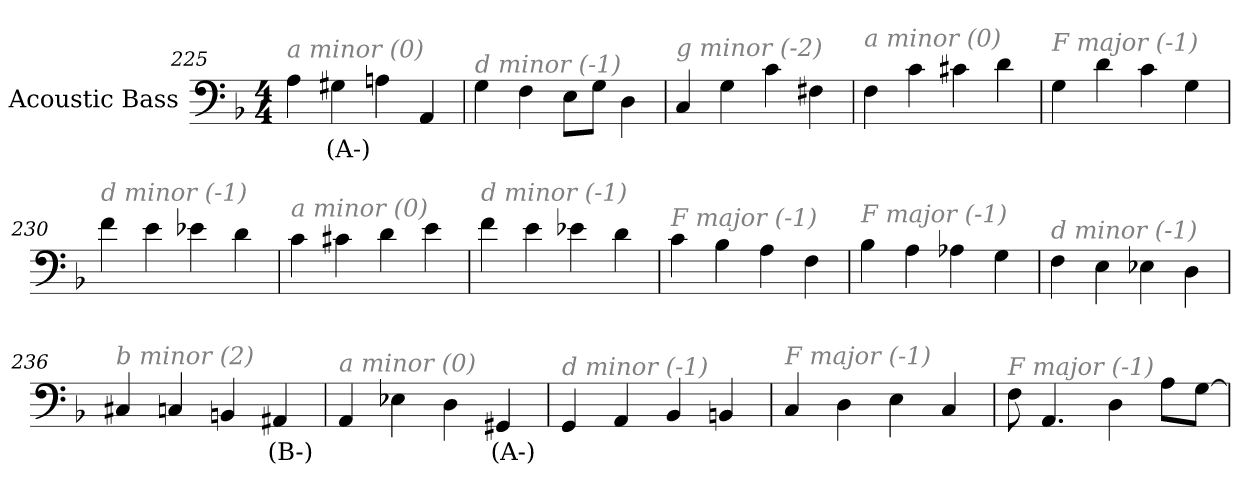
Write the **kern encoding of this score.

**kern	**text
*part1	*part1
*staff1	*staff1
*I"Acoustic Bass	*
*clefF4	*
*ITrd7c12	*
*k[b-]	*
*F:	*
*M4/4	*
=225	=225
!LO:TX:i:color=#808080:t=a minor (0)	!
4AA	.
4GG#Xi	(A-)
4AAn	.
4AAA	.
=226	=226
!LO:TX:i:color=#808080:t=d minor (-1)	!
4GG	.
4FF	.
8EEL	.
8GGJ	.
4DD	.
=227	=227
!LO:TX:i:color=#808080:t=g minor (-2)	!
4CC	.
4GG	.
4C	.
4FF#X	.
=228	=228
!LO:TX:i:color=#808080:t=a minor (0)	!
4FF	.
4C	.
4C#X	.
4D	.
=229	=229
!LO:TX:i:color=#808080:t=F major (-1)	!
4GG	.
4D	.
4C	.
4GG	.
=230	=230
!LO:TX:i:color=#808080:t=d minor (-1)	!
4F	.
4E	.
4E-X	.
4D	.
=231	=231
!LO:TX:i:color=#808080:t=a minor (0)	!
4C	.
4C#X	.
4D	.
4E	.
=232	=232
!LO:TX:i:color=#808080:t=d minor (-1)	!
4F	.
4E	.
4E-X	.
4D	.
=233	=233
!LO:TX:i:color=#808080:t=F major (-1)	!
4C	.
4BB-	.
4AA	.
4FF	.
=234	=234
!LO:TX:i:color=#808080:t=F major (-1)	!
4BB-	.
4AA	.
4AA-X	.
4GG	.
=235	=235
!LO:TX:i:color=#808080:t=d minor (-1)	!
4FF	.
4EE	.
4EE-X	.
4DD	.
=236	=236
!LO:TX:i:color=#808080:t=b minor (2)	!
4CC#X	.
4CCn	.
4BBBn	.
4AAA#Xi	(B-)
=237	=237
!LO:TX:i:color=#808080:t=a minor (0)	!
4AAA	.
4EE-X	.
4DD	.
4GGG#Xi	(A-)
=238	=238
!LO:TX:i:color=#808080:t=d minor (-1)	!
4GGG	.
4AAA	.
4BBB-	.
4BBBn	.
=239	=239
!LO:TX:i:color=#808080:t=F major (-1)	!
4CC	.
4DD	.
4EE	.
4CC	.
=240	=240
!LO:TX:i:color=#808080:t=F major (-1)	!
8FF	.
4.AAA	.
4DD	.
8AAL	.
[8GGJ	.
=	=
*-	*-
